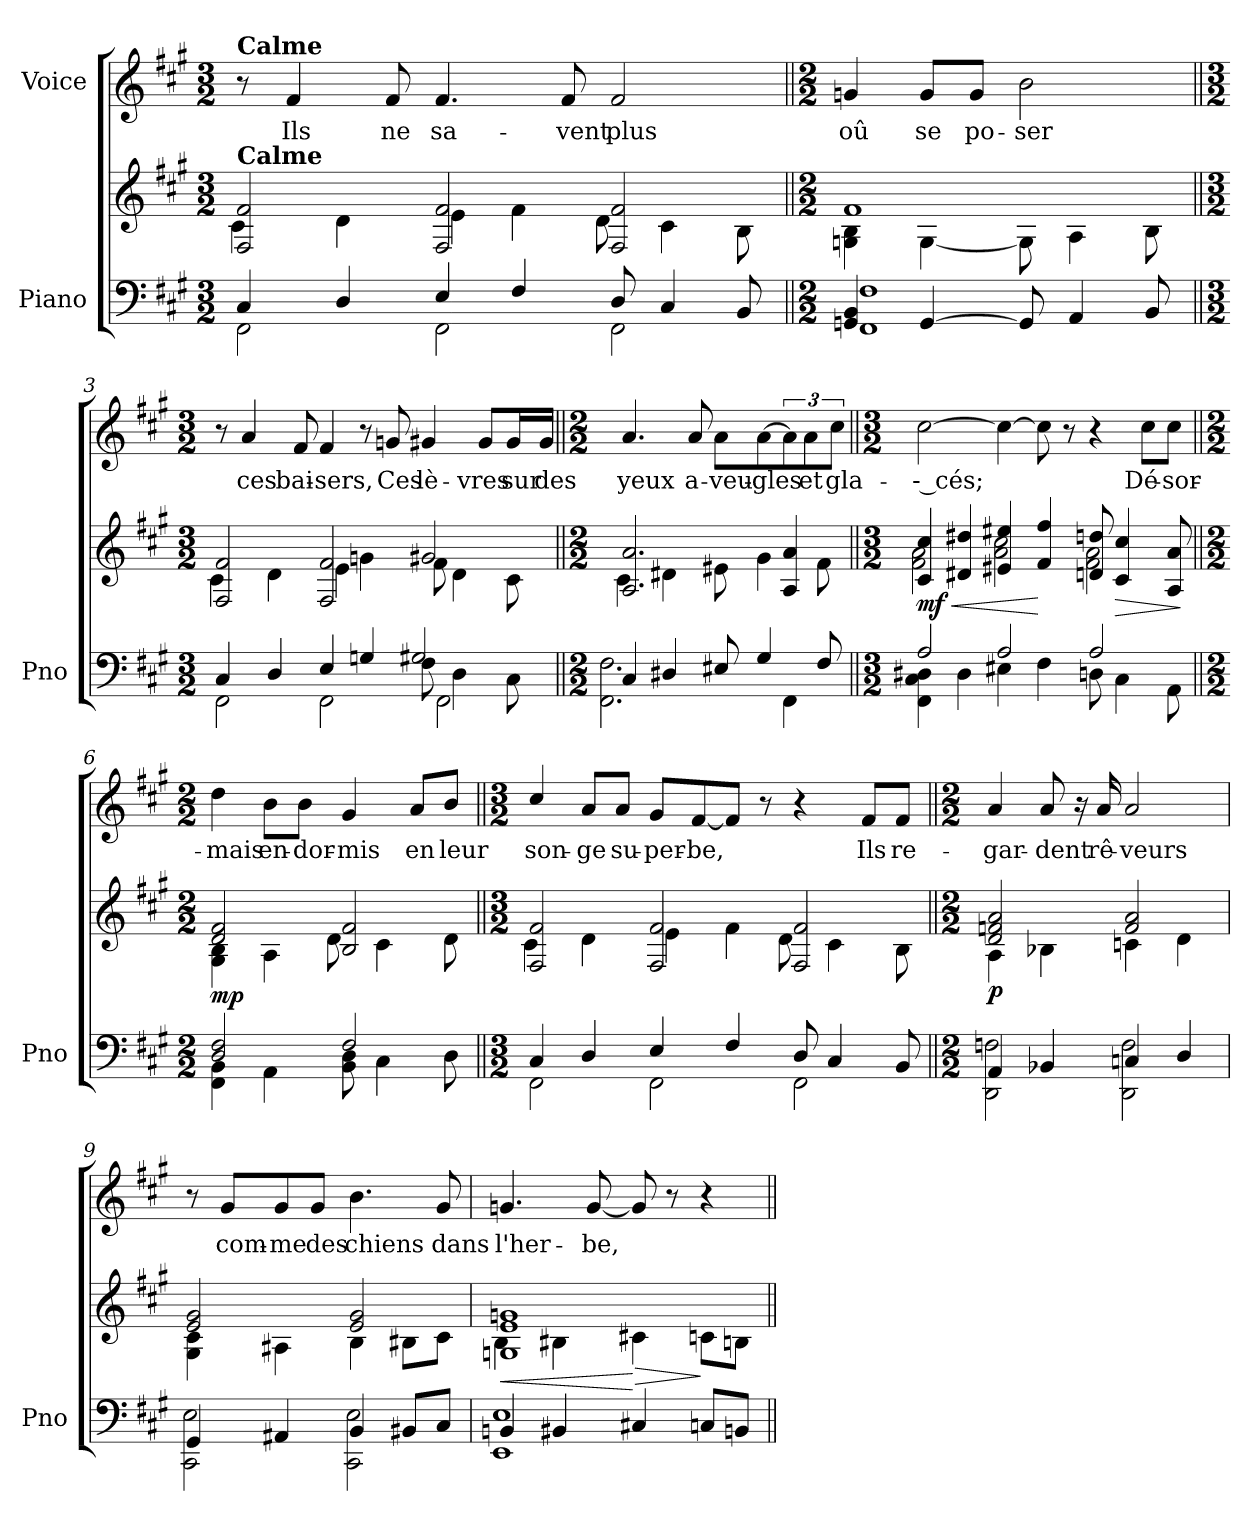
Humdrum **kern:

**kern	**kern	**dynam	**kern	**text
*part2	*part2	*part2	*part1	*part1
*staff3	*staff2	*staff2/3	*staff1	*staff1
*I"Piano	*	*	*I"Voice	*
*I'Pno	*	*	*	*
*clefF4	*clefG2	*	*clefG2	*
*k[f#c#g#]	*k[f#c#g#]	*	*k[f#c#g#]	*
*M3/2	*M3/2	*	*M3/2	*
=1	=1	=1	=1	=1
*^	*^	*	*	*
!	!	!	!	!	!LO:TX:a:B:t=Calme	!
!	!	!LO:TX:a:B:t=Calme	!	!	!	!
!	!	!	!	!LO:DY:b	!	!
!	!	!	!	!LO:DY:n=1:b	!	!
4C#/	2FF#\	2F#/ 2f#/	4c#\	mp other-dynamics	8r	.
!	!	!	!	!	!	!LO:LY:b
.	.	.	.	.	4f#/	Ils
4D/	.	.	4d\	.	.	.
!	!	!	!	!	!	!LO:LY:b
.	.	.	.	.	8f#/	ne
!	!	!	!	!	!	!LO:LY:b
4E/	2FF#\	2F#/ 2f#/	4e\	.	4.f#/	sa-
4F#/	.	.	4f#\	.	.	.
!	!	!	!	!	!	!LO:LY:b
.	.	.	.	.	8f#/	-vent
!	!	!	!	!	!	!LO:LY:b
8D/	2FF#\	2F#/ 2f#/	8d\	.	2f#/	plus
4C#/	.	.	4c#\	.	.	.
8BB/	.	.	8B\	.	.	.
=2||	=2||	=2||	=2||	=2||	=2||	=2||
*M2/2	*	*M2/2	*	*	*M2/2	*
!	!	!	!	!	!	!LO:LY:b
4GGn/ 4BB/	1FF# 1F#	1f#	4Gn\ 4B\	.	4gn/	oû
!	!	!	!	!	!	!LO:LY:b
[4GG/	.	.	[4G\	.	8g/L	se
!	!	!	!	!	!	!LO:LY:b
.	.	.	.	.	8g/J	po-
!	!	!	!	!	!	!LO:LY:b
8GG/]	.	.	8G\]	.	2b\	-ser
4AA/	.	.	4A\	.	.	.
8BB/	.	.	8B\	.	.	.
*v	*v	*	*	*	*	*
!!LO:LB:g=z
=3||	=3||	=3||	=3||	=3||	=3||
*M3/2	*M3/2	*	*	*M3/2	*
*^	*	*	*	*	*
*	*^	*	*	*	*	*
4C#/	2FF#\	1ryy	2F#/ 2f#/	4c#\	.	8r	.
!	!	!	!	!	!	!	!LO:LY:b
.	.	.	.	.	.	4a/	ces
4D/	.	.	.	4d\	.	.	.
!	!	!	!	!	!	!	!LO:LY:b
.	.	.	.	.	.	8f#/	bai-
!	!	!	!	!	!	!	!LO:LY:b
4E/	2FF#\	.	2F#/ 2f#/	4e\	.	4f#/	-sers,
4Gn/	.	.	.	4gn\	.	8r	.
!	!	!	!	!	!	!	!LO:LY:b
.	.	.	.	.	.	8gn/	Ces
!	!	!	!	!	!	!	!LO:LY:b
8F#\	2FF#\	2G#X/	2g#X/	8f#\	.	4g#X/	lè-
4D\	.	.	.	4d\	.	.	.
!	!	!	!	!	!	!	!LO:LY:b
.	.	.	.	.	.	8g#/L	-vres
!	!	!	!	!	!	!	!LO:LY:b
8C#\	.	.	.	8c#\	.	16g#/L	sur
!	!	!	!	!	!	!	!LO:LY:b
.	.	.	.	.	.	16g#/JJ	des
*v	*v	*v	*	*	*	*	*
=4||	=4||	=4||	=4||	=4||	=4||
*M2/2	*M2/2	*	*	*M2/2	*
*^	*	*	*	*	*
!	!	!	!	!	!	!LO:LY:b
4C#/	2.FF#\ 2.F#\	2.A/ 2.a/	4c#\	.	4.a/	yeux
4D#X/	.	.	4d#X\	.	.	.
!	!	!	!	!	!	!LO:LY:b
.	.	.	.	.	8a/	a-
!	!	!	!	!	!	!LO:LY:b
8E#X/	.	.	8e#X\	.	8a\L	-veu-
!	!	!	!	!	!	!LO:LY:b
4G#/	.	.	4g#\	.	[8a\	-gles
.	4FF#\	4A/ 4a/	.	.	12a\]	.
!	!	!	!	!	!	!LO:LY:b
.	.	.	.	.	12a\	et
8F#/	.	.	8f#\	.	.	.
!	!	!	!	!	!	!LO:LY:b
.	.	.	.	.	12cc#\J	gla-
!!LO:LB:g=z
=5||	=5||	=5||	=5||	=5||	=5||	=5||
*M3/2	*	*M3/2	*	*	*M3/2	*
!	!	!	!	!LO:HP:b	!	!LO:LY:b
!	!	!	!	!LO:DY:n=1:b	!	!
2A/	4FF#\ 4C#\ 4D#X\	4c#/ 4cc#/	2f#\ 2a\	< mf	[2cc#\	-- cés;
.	4D#\	4d#X/ 4dd#X/	.	.	.	.
2A/	4E#X\	4e#X/ 4ee#X/	2a\ 2cc#\	.	4cc#\_	.
.	4F#\	4f#/ 4ff#/	.	[	8cc#\]	.
.	.	.	.	.	8r	.
2A/	8Dn\	8dn/ 8ddn/	2f#\ 2a\	.	4r	.
!	!	!	!	!LO:HP:b	!	!
.	4C#\	4c#/ 4cc#/	.	>	.	.
!	!	!	!	!	!	!LO:LY:b
.	.	.	.	.	8cc#\L	Dé-
!	!	!	!	!	!	!LO:LY:b
.	8AA\	8A/ 8a/	.	.	8cc#\J	-sor-
*v	*v	*	*	*	*	*
*	*v	*v	*	*	*
.	.	]	.	.
=6||	=6||	=6||	=6||	=6||
*M2/2	*M2/2	*	*M2/2	*
*^	*^	*	*	*
!	!	!	!	!LO:DY:b	!	!LO:LY:b
2D/ 2F#/	4FF#\ 4BB\	2d/ 2f#/	4G#\ 4B\	mp	4dd\	-mais
!	!	!	!	!	!	!LO:LY:b
.	4AA\	.	4A\	.	8b\L	en-
!	!	!	!	!	!	!LO:LY:b
.	.	.	.	.	8b\J	-dor-
!	!	!	!	!	!	!LO:LY:b
2F#/	8BB\ 8D\	2B/ 2f#/	8d\	.	4g#/	-mis
.	4C#\	.	4c#\	.	.	.
!	!	!	!	!	!	!LO:LY:b
.	.	.	.	.	8a/L	en
!	!	!	!	!	!	!LO:LY:b
.	8D\	.	8d\	.	8b/J	leur
!!LO:PB:g=z
=7||	=7||	=7||	=7||	=7||	=7||	=7||
*M3/2	*	*M3/2	*	*	*M3/2	*
!	!	!	!	!	!	!LO:LY:b
4C#/	2FF#\	2F#/ 2f#/	4c#\	.	4cc#/	son-
!	!	!	!	!	!	!LO:LY:b
4D/	.	.	4d\	.	8a/L	-ge
!	!	!	!	!	!	!LO:LY:b
.	.	.	.	.	8a/J	su-
!	!	!	!	!	!	!LO:LY:b
4E/	2FF#\	2F#/ 2f#/	4e\	.	8g#/L	-per-
!	!	!	!	!	!	!LO:LY:b
.	.	.	.	.	[8f#/	-be,
4F#/	.	.	4f#\	.	8f#/J]	.
.	.	.	.	.	8r	.
8D/	2FF#\	2F#/ 2f#/	8d\	.	4r	.
4C#/	.	.	4c#\	.	.	.
!	!	!	!	!	!	!LO:LY:b
.	.	.	.	.	8f#/L	Ils
!	!	!	!	!	!	!LO:LY:b
8BB/	.	.	8B\	.	8f#/J	re-
=8||	=8||	=8||	=8||	=8||	=8||	=8||
*M2/2	*	*M2/2	*	*	*M2/2	*
!	!	!	!	!LO:DY:b	!	!LO:LY:b
4AA/	2DD\ 2Fn\	2d/ 2fn/ 2a/	4A\	p	4a/	-gar-
!	!	!	!	!	!	!LO:LY:b
4BB-X/	.	.	4B-X\	.	8a/	-dent
.	.	.	.	.	16r	.
!	!	!	!	!	!	!LO:LY:b
.	.	.	.	.	16a/	rê-
!	!	!	!	!	!	!LO:LY:b
4Cn/	2DD\ 2F\	2f/ 2a/	4cn\	.	2a/	-veurs
4D/	.	.	4d\	.	.	.
!!LO:LB:g=z
=9	=9	=9	=9	=9	=9	=9
4GG#/	2CC#\ 2E\	2e/ 2g#/	4G#\ 4c#\	.	8r	.
!	!	!	!	!	!	!LO:LY:b
.	.	.	.	.	8g#/L	com-
!	!	!	!	!	!	!LO:LY:b
4AA#X/	.	.	4A#X\	.	8g#/	-me
!	!	!	!	!	!	!LO:LY:b
.	.	.	.	.	8g#/J	des
!	!	!	!	!	!	!LO:LY:b
4BB/	2CC#\ 2E\	2e/ 2g#/	4B\	.	4.b\	chiens
8BB#X/L	.	.	8B#X\L	.	.	.
!	!	!	!	!	!	!LO:LY:b
8C#/J	.	.	8c#\J	.	8g#/	dans
=10	=10	=10	=10	=10	=10	=10
!	!	!	!	!LO:HP:b	!	!LO:LY:b
4BBn/	1EE 1E	1Gn 1e 1gn	4B\	<	4.gn/	l'her-
4BB#X/	.	.	4B#X\	.	.	.
!	!	!	!	!	!	!LO:LY:b
.	.	.	.	.	[8g/	-be,
!	!	!	!	!LO:HP:n=1:b	!	!
4C#X/	.	.	4c#X\	[ >	8g/]	.
.	.	.	.	.	8r	.
8Cn/L	.	.	8cn\L	]	4r	.
8BBn/J	.	.	8Bn\J	.	.	.
*v	*v	*	*	*	*	*
*	*v	*v	*	*	*
=||	=||	=||	=||	=||
*-	*-	*-	*-	*-
